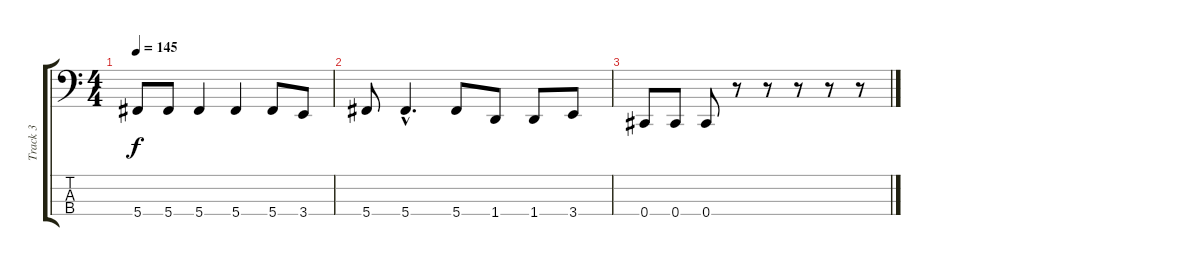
\track ("Track 3" "Track 3") {instrument electricbassfinger}
\staff {score tabs}
\tuning (G2 D2 A1 Db1) {hide}
\ts (4 4)
\tempo 145
\clef f4
\ks c
5.4.8{dy f} 5.4.8 5.4.4 5.4.4 5.4.8 3.4.8 |
5.4.8 5.4{hac}.4{d} 5.4.8 1.4.8 1.4.8 3.4.8 |
0.4.8 0.4.8 0.4.8 r.8 r.8 r.8 r.8 r.8
